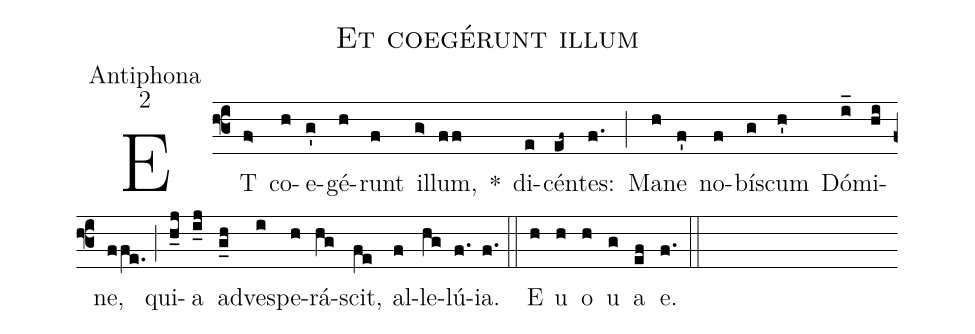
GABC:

name:Et coegérunt illum ;
office-part:Antiphona;
mode:2;
%%
(f3)ET(f>) co(h)e(g')gé(h)runt(f) il(g>)lum,(ff) *() di(e)cén(ef~)tes:(f.) (;) Ma(h)ne(f') no(f)bís(g)cum(h') Dó(i_)mi(hi)ne,(ffe.) (;) qui(h_j)a(i_j) ad(g_h)ves(i)pe(h)rá(hg)scit,(fe) al(f)le(hg)lú(f.)ia.(f.) (::) E(h) u(h) o(h) u(g) a(ef) e.(f.) (::)
